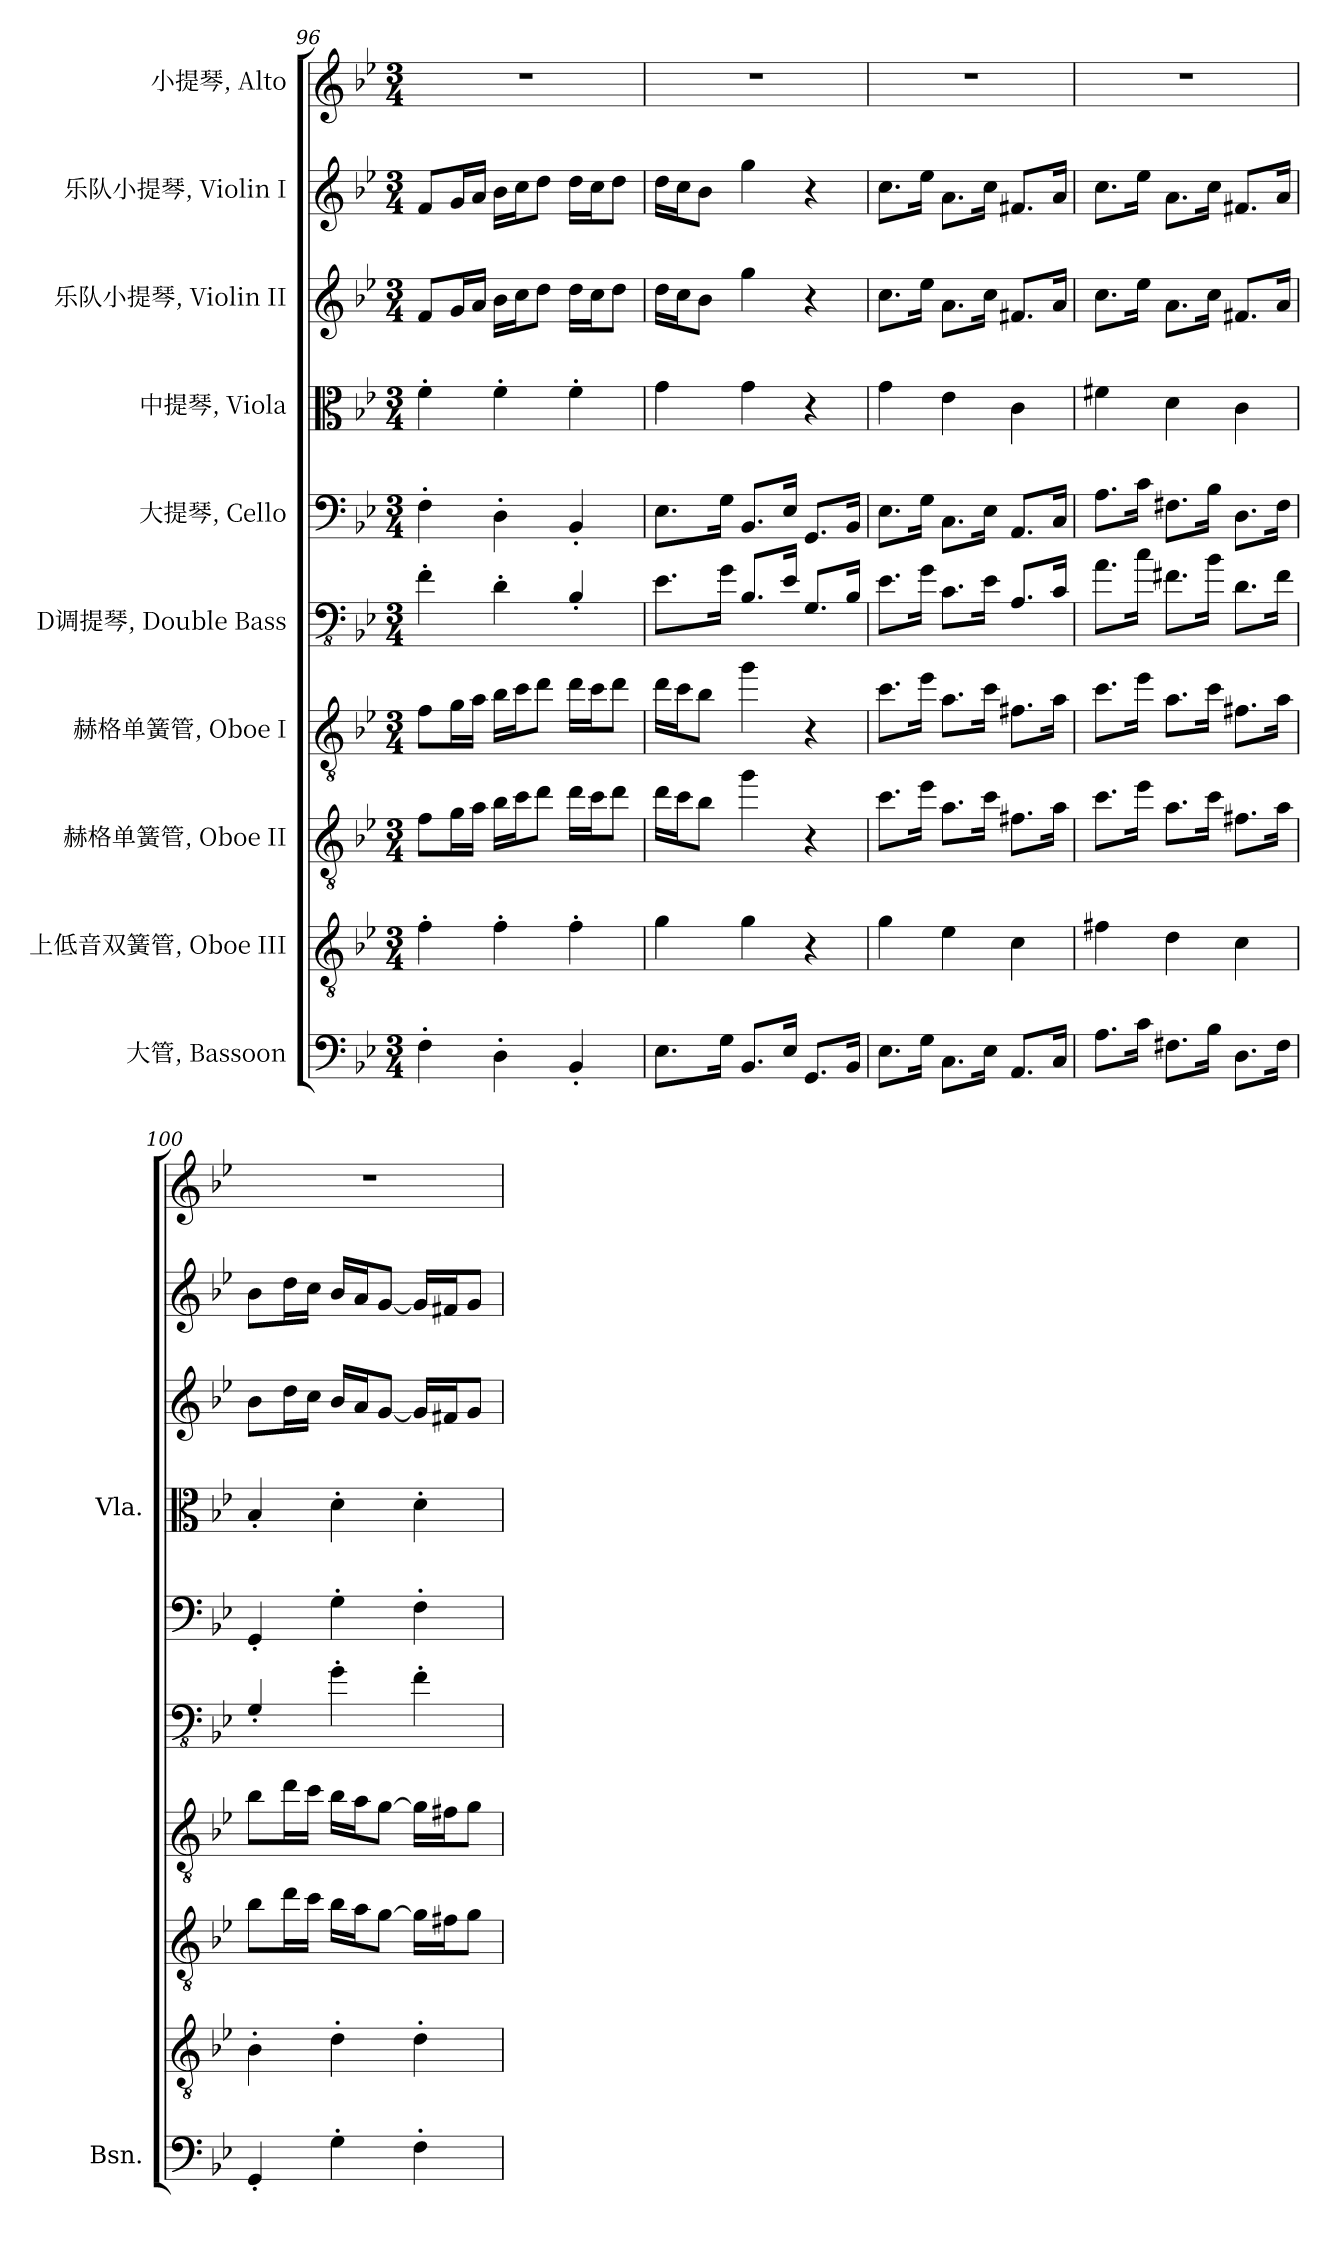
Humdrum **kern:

**kern	**kern	**kern	**kern	**kern	**kern	**kern	**kern	**kern	**kern
*part10	*part9	*part8	*part7	*part6	*part5	*part4	*part3	*part2	*part1
*staff10	*staff9	*staff8	*staff7	*staff6	*staff5	*staff4	*staff3	*staff2	*staff1
*I"大管, Bassoon	*I"上低音双簧管, Oboe III	*I"赫格单簧管, Oboe II	*I"赫格单簧管, Oboe I	*I"D调提琴, Double Bass	*I"大提琴, Cello	*I"中提琴, Viola	*I"乐队小提琴, Violin II	*I"乐队小提琴, Violin I	*I"小提琴, Alto
*I'Bsn.	*	*	*	*	*	*I'Vla.	*	*	*
!!LO:PB:g=z
*clefF4	*clefGv2	*clefGv2	*clefGv2	*clefFv4	*clefF4	*clefC3	*clefG2	*clefG2	*clefG2
*	*	*	*	*ITrd7c12	*	*	*	*	*
*k[b-e-]	*k[b-e-]	*k[b-e-]	*k[b-e-]	*k[b-e-]	*k[b-e-]	*k[b-e-]	*k[b-e-]	*k[b-e-]	*k[b-e-]
*M3/4	*M3/4	*M3/4	*M3/4	*M3/4	*M3/4	*M3/4	*M3/4	*M3/4	*M3/4
=96	=96	=96	=96	=96	=96	=96	=96	=96	=96
4F'\	4f'\	8f\L	8f\L	4FF'\	4F'\	4f'\	8f/L	8f/L	2.r
.	.	16g\L	16g\L	.	.	.	16g/L	16g/L	.
.	.	16a\JJ	16a\JJ	.	.	.	16a/JJ	16a/JJ	.
4D'\	4f'\	16b-\LL	16b-\LL	4DD'\	4D'\	4f'\	16b-\LL	16b-\LL	.
.	.	16cc\J	16cc\J	.	.	.	16cc\J	16cc\J	.
.	.	8dd\J	8dd\J	.	.	.	8dd\J	8dd\J	.
4BB-'/	4f'\	16dd\LL	16dd\LL	4BBB-'/	4BB-'/	4f'\	16dd\LL	16dd\LL	.
.	.	16cc\J	16cc\J	.	.	.	16cc\J	16cc\J	.
.	.	8dd\J	8dd\J	.	.	.	8dd\J	8dd\J	.
=97	=97	=97	=97	=97	=97	=97	=97	=97	=97
8.E-\L	4g\	16dd\LL	16dd\LL	8.EE-\L	8.E-\L	4g\	16dd\LL	16dd\LL	2.r
.	.	16cc\J	16cc\J	.	.	.	16cc\J	16cc\J	.
.	.	8b-\J	8b-\J	.	.	.	8b-\J	8b-\J	.
16G\Jk	.	.	.	16GG\Jk	16G\Jk	.	.	.	.
8.BB-/L	4g\	4gg\	4gg\	8.BBB-/L	8.BB-/L	4g\	4gg\	4gg\	.
16E-/Jk	.	.	.	16EE-/Jk	16E-/Jk	.	.	.	.
8.GG/L	4r	4r	4r	8.GGG/L	8.GG/L	4r	4r	4r	.
16BB-/Jk	.	.	.	16BBB-/Jk	16BB-/Jk	.	.	.	.
=98	=98	=98	=98	=98	=98	=98	=98	=98	=98
8.E-\L	4g\	8.cc\L	8.cc\L	8.EE-\L	8.E-\L	4g\	8.cc\L	8.cc\L	2.r
16G\Jk	.	16ee-\Jk	16ee-\Jk	16GG\Jk	16G\Jk	.	16ee-\Jk	16ee-\Jk	.
8.C\L	4e-\	8.a\L	8.a\L	8.CC\L	8.C\L	4e-\	8.a\L	8.a\L	.
16E-\Jk	.	16cc\Jk	16cc\Jk	16EE-\Jk	16E-\Jk	.	16cc\Jk	16cc\Jk	.
8.AA/L	4c\	8.f#X\L	8.f#X\L	8.AAA/L	8.AA/L	4c\	8.f#X/L	8.f#X/L	.
16C/Jk	.	16a\Jk	16a\Jk	16CC/Jk	16C/Jk	.	16a/Jk	16a/Jk	.
!!LO:PB:g=z
=99	=99	=99	=99	=99	=99	=99	=99	=99	=99
8.A\L	4f#X\	8.cc\L	8.cc\L	8.AA\L	8.A\L	4f#X\	8.cc\L	8.cc\L	2.r
16c\Jk	.	16ee-\Jk	16ee-\Jk	16C\Jk	16c\Jk	.	16ee-\Jk	16ee-\Jk	.
8.F#X\L	4d\	8.a\L	8.a\L	8.FF#X\L	8.F#X\L	4d\	8.a\L	8.a\L	.
16B-\Jk	.	16cc\Jk	16cc\Jk	16BB-\Jk	16B-\Jk	.	16cc\Jk	16cc\Jk	.
8.D\L	4c\	8.f#X\L	8.f#X\L	8.DD\L	8.D\L	4c\	8.f#X/L	8.f#X/L	.
16F#\Jk	.	16a\Jk	16a\Jk	16FF#\Jk	16F#\Jk	.	16a/Jk	16a/Jk	.
=100	=100	=100	=100	=100	=100	=100	=100	=100	=100
4GG'/	4B-'\	8b-\L	8b-\L	4GGG'/	4GG'/	4B-'/	8b-\L	8b-\L	2.r
.	.	16dd\L	16dd\L	.	.	.	16dd\L	16dd\L	.
.	.	16cc\JJ	16cc\JJ	.	.	.	16cc\JJ	16cc\JJ	.
4G'\	4d'\	16b-\LL	16b-\LL	4GG'\	4G'\	4d'\	16b-/LL	16b-/LL	.
.	.	16a\J	16a\J	.	.	.	16a/J	16a/J	.
.	.	[8g\J	[8g\J	.	.	.	[8g/J	[8g/J	.
4F'\	4d'\	16g\LL]	16g\LL]	4FF'\	4F'\	4d'\	16g/LL]	16g/LL]	.
.	.	16f#X\J	16f#X\J	.	.	.	16f#X/J	16f#X/J	.
.	.	8g\J	8g\J	.	.	.	8g/J	8g/J	.
=	=	=	=	=	=	=	=	=	=
*-	*-	*-	*-	*-	*-	*-	*-	*-	*-
